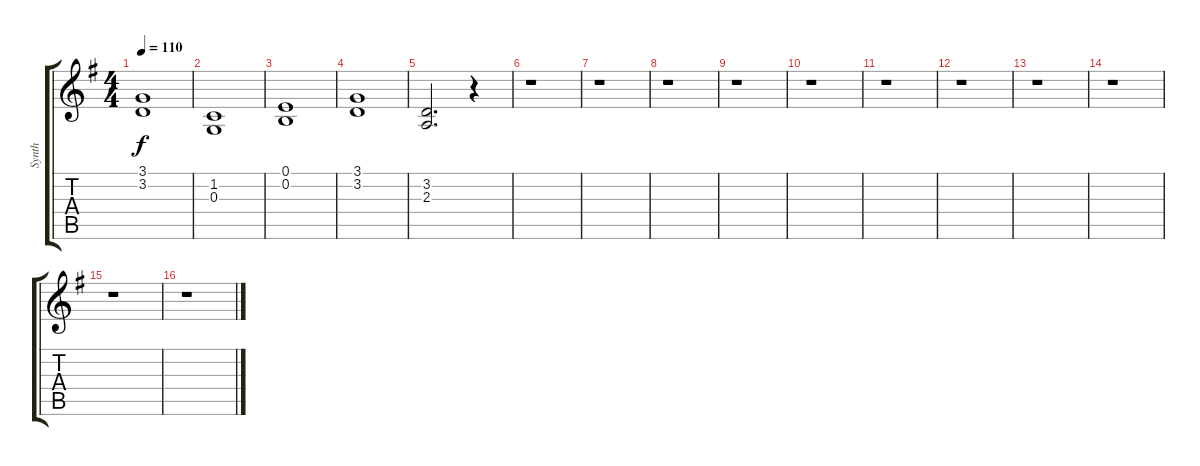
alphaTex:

\track ("Synth" "Synth") {instrument synthstrings1}
\staff {score tabs}
\tuning (E4 B3 G3 D3 A2 E2) {hide}
\ts (4 4)
\tempo 110
\clef g2
\ks g
(3.1 3.2).1{dy f} |
(1.2 0.3).1 |
(0.1 0.2).1 |
(3.1 3.2).1 |
(3.2 2.3).2{d} r.4 |
r.1 |
r.1 |
r.1 |
r.1 |
r.1 |
r.1 |
r.1 |
r.1 |
r.1 |
r.1 |
r.1
